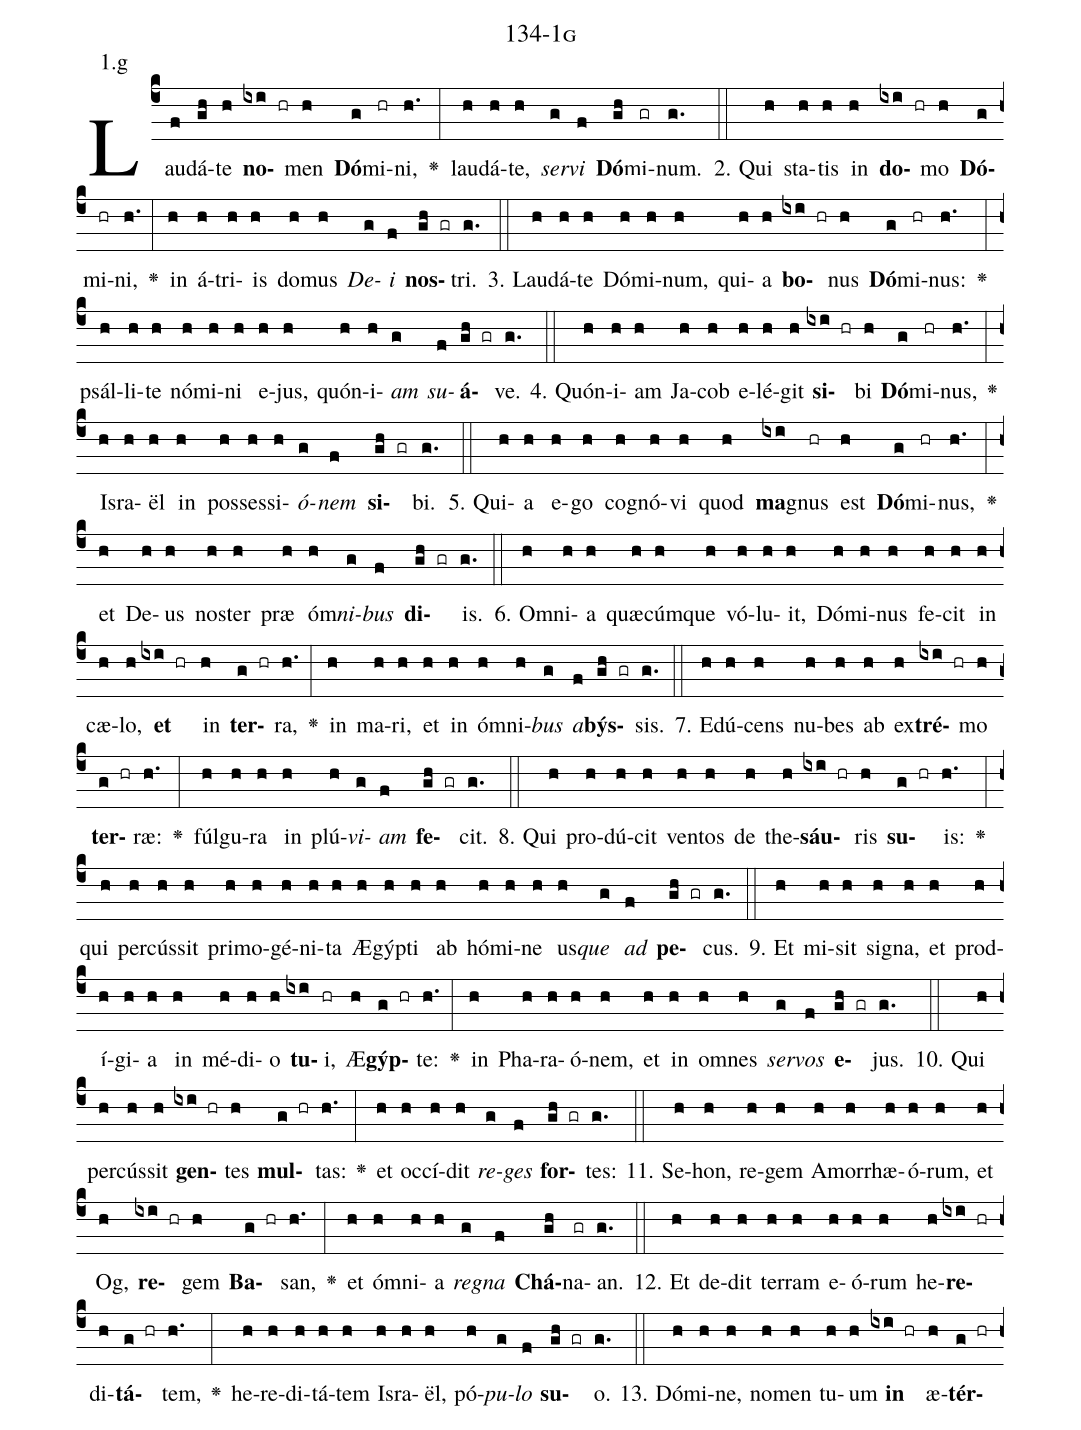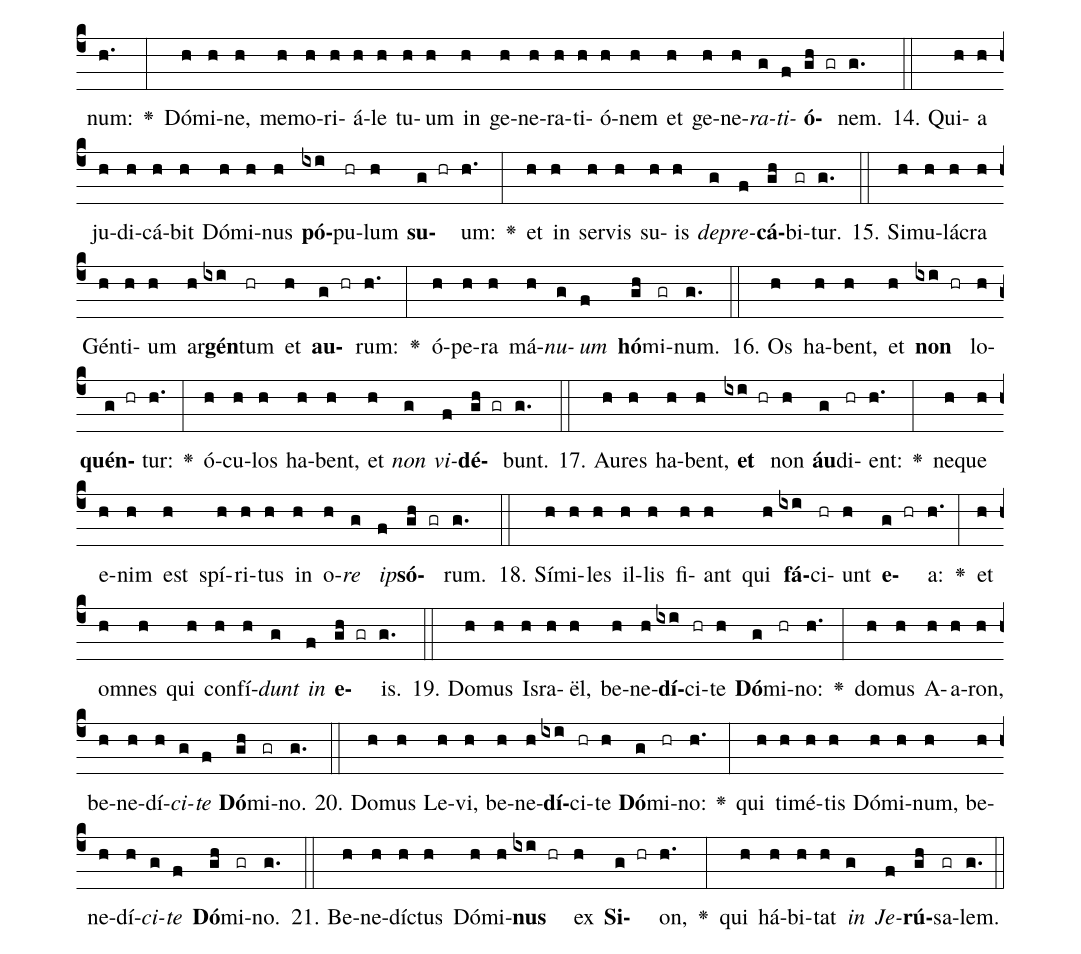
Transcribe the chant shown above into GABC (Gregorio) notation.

name: 134-1g;
annotation: 1.g;
%%
(c4)Lau(f)dá(gh)te(h) <b>no</b>(ixi hr)men(h) <b>Dó</b>(g)mi(hr)ni,(h.) <v>\greheightstar</v>(:) lau(h)dá(h)te,(h) <i>ser</i>(g)<i>vi</i>(f) <b>Dó</b>(gh)mi(gr)num.(g.) (::)
2. Qui(h) sta(h)tis(h) in(h) <b>do</b>(ixi hr)mo(h) <b>Dó</b>(g)mi(hr)ni,(h.) <v>\greheightstar</v>(:) in(h) á(h)tri(h)is(h) do(h)mus(h) <i>De</i>(g)<i>i</i>(f) <b>nos</b>(gh gr)tri.(g.) (::)
3. Lau(h)dá(h)te(h) Dó(h)mi(h)num,(h) qui(h)a(h) <b>bo</b>(ixi hr)nus(h) <b>Dó</b>(g)mi(hr)nus:(h.) <v>\greheightstar</v>(:) psál(h)li(h)te(h) nó(h)mi(h)ni(h) e(h)jus,(h) quón(h)i(h)<i>am</i>(g) <i>su</i>(f)<b>á</b>(gh gr)ve.(g.) (::)
4. Quón(h)i(h)am(h) Ja(h)cob(h) e(h)lé(h)git(h) <b>si</b>(ixi hr)bi(h) <b>Dó</b>(g)mi(hr)nus,(h.) <v>\greheightstar</v>(:) Is(h)ra(h)ël(h) in(h) pos(h)ses(h)si(h)<i>ó</i>(g)<i>nem</i>(f) <b>si</b>(gh gr)bi.(g.) (::)
5. Qui(h)a(h) e(h)go(h) co(h)gnó(h)vi(h) quod(h) <b>ma</b>(ixi)gnus(hr) est(h) <b>Dó</b>(g)mi(hr)nus,(h.) <v>\greheightstar</v>(:) et(h) De(h)us(h) nos(h)ter(h) præ(h) óm(h)<i>ni</i>(g)<i>bus</i>(f) <b>di</b>(gh gr)is.(g.) (::)
6. Om(h)ni(h)a(h) quæ(h)cúm(h)que(h) vó(h)lu(h)it,(h) Dó(h)mi(h)nus(h) fe(h)cit(h) in(h) cæ(h)lo,(h) <b>et</b>(ixi hr) in(h) <b>ter</b>(g hr)ra,(h.) <v>\greheightstar</v>(:) in(h) ma(h)ri,(h) et(h) in(h) óm(h)ni(h)<i>bus</i>(g) <i>a</i>(f)<b>býs</b>(gh gr)sis.(g.) (::)
7. E(h)dú(h)cens(h) nu(h)bes(h) ab(h) ex(h)<b>tré</b>(ixi hr)mo(h) <b>ter</b>(g hr)ræ:(h.) <v>\greheightstar</v>(:) fúl(h)gu(h)ra(h) in(h) plú(h)<i>vi</i>(g)<i>am</i>(f) <b>fe</b>(gh gr)cit.(g.) (::)
8. Qui(h) pro(h)dú(h)cit(h) ven(h)tos(h) de(h) the(h)<b>sáu</b>(ixi hr)ris(h) <b>su</b>(g hr)is:(h.) <v>\greheightstar</v>(:) qui(h) per(h)cús(h)sit(h) pri(h)mo(h)gé(h)ni(h)ta(h) Æ(h)gýp(h)ti(h) ab(h) hó(h)mi(h)ne(h) us(h)<i>que</i>(g) <i>ad</i>(f) <b>pe</b>(gh gr)cus.(g.) (::)
9. Et(h) mi(h)sit(h) si(h)gna,(h) et(h) prod(h)í(h)gi(h)a(h) in(h) mé(h)di(h)o(h) <b>tu</b>(ixi)i,(hr) Æ(h)<b>gýp</b>(g hr)te:(h.) <v>\greheightstar</v>(:) in(h) Pha(h)ra(h)ó(h)nem,(h) et(h) in(h) om(h)nes(h) <i>ser</i>(g)<i>vos</i>(f) <b>e</b>(gh gr)jus.(g.) (::)
10. Qui(h) per(h)cús(h)sit(h) <b>gen</b>(ixi hr)tes(h) <b>mul</b>(g hr)tas:(h.) <v>\greheightstar</v>(:) et(h) oc(h)cí(h)dit(h) <i>re</i>(g)<i>ges</i>(f) <b>for</b>(gh gr)tes:(g.) (::)
11. Se(h)hon,(h) re(h)gem(h) A(h)mor(h)rhæ(h)ó(h)rum,(h) et(h) Og,(h) <b>re</b>(ixi hr)gem(h) <b>Ba</b>(g hr)san,(h.) <v>\greheightstar</v>(:) et(h) óm(h)ni(h)a(h) <i>re</i>(g)<i>gna</i>(f) <b>Chá</b>(gh)na(gr)an.(g.) (::)
12. Et(h) de(h)dit(h) ter(h)ram(h) e(h)ó(h)rum(h) he(h)<b>re</b>(ixi hr)di(h)<b>tá</b>(g hr)tem,(h.) <v>\greheightstar</v>(:) he(h)re(h)di(h)tá(h)tem(h) Is(h)ra(h)ël,(h) pó(h)<i>pu</i>(g)<i>lo</i>(f) <b>su</b>(gh gr)o.(g.) (::)
13. Dó(h)mi(h)ne,(h) no(h)men(h) tu(h)um(h) <b>in</b>(ixi hr) æ(h)<b>tér</b>(g hr)num:(h.) <v>\greheightstar</v>(:) Dó(h)mi(h)ne,(h) me(h)mo(h)ri(h)á(h)le(h) tu(h)um(h) in(h) ge(h)ne(h)ra(h)ti(h)ó(h)nem(h) et(h) ge(h)ne(h)<i>ra</i>(g)<i>ti</i>(f)<b>ó</b>(gh gr)nem.(g.) (::)
14. Qui(h)a(h) ju(h)di(h)cá(h)bit(h) Dó(h)mi(h)nus(h) <b>pó</b>(ixi)pu(hr)lum(h) <b>su</b>(g hr)um:(h.) <v>\greheightstar</v>(:) et(h) in(h) ser(h)vis(h) su(h)is(h) <i>de</i>(g)<i>pre</i>(f)<b>cá</b>(gh)bi(gr)tur.(g.) (::)
15. Si(h)mu(h)lá(h)cra(h) Gén(h)ti(h)um(h) ar(h)<b>gén</b>(ixi)tum(hr) et(h) <b>au</b>(g hr)rum:(h.) <v>\greheightstar</v>(:) ó(h)pe(h)ra(h) má(h)<i>nu</i>(g)<i>um</i>(f) <b>hó</b>(gh)mi(gr)num.(g.) (::)
16. Os(h) ha(h)bent,(h) et(h) <b>non</b>(ixi hr) lo(h)<b>quén</b>(g hr)tur:(h.) <v>\greheightstar</v>(:) ó(h)cu(h)los(h) ha(h)bent,(h) et(h) <i>non</i>(g) <i>vi</i>(f)<b>dé</b>(gh gr)bunt.(g.) (::)
17. Au(h)res(h) ha(h)bent,(h) <b>et</b>(ixi hr) non(h) <b>áu</b>(g)di(hr)ent:(h.) <v>\greheightstar</v>(:) ne(h)que(h) e(h)nim(h) est(h) spí(h)ri(h)tus(h) in(h) o(h)<i>re</i>(g) <i>ip</i>(f)<b>só</b>(gh gr)rum.(g.) (::)
18. Sí(h)mi(h)les(h) il(h)lis(h) fi(h)ant(h) qui(h) <b>fá</b>(ixi)ci(hr)unt(h) <b>e</b>(g hr)a:(h.) <v>\greheightstar</v>(:) et(h) om(h)nes(h) qui(h) con(h)fí(h)<i>dunt</i>(g) <i>in</i>(f) <b>e</b>(gh gr)is.(g.) (::)
19. Do(h)mus(h) Is(h)ra(h)ël,(h) be(h)ne(h)<b>dí</b>(ixi)ci(hr)te(h) <b>Dó</b>(g)mi(hr)no:(h.) <v>\greheightstar</v>(:) do(h)mus(h) A(h)a(h)ron,(h) be(h)ne(h)dí(h)<i>ci</i>(g)<i>te</i>(f) <b>Dó</b>(gh)mi(gr)no.(g.) (::)
20. Do(h)mus(h) Le(h)vi,(h) be(h)ne(h)<b>dí</b>(ixi)ci(hr)te(h) <b>Dó</b>(g)mi(hr)no:(h.) <v>\greheightstar</v>(:) qui(h) ti(h)mé(h)tis(h) Dó(h)mi(h)num,(h) be(h)ne(h)dí(h)<i>ci</i>(g)<i>te</i>(f) <b>Dó</b>(gh)mi(gr)no.(g.) (::)
21. Be(h)ne(h)díc(h)tus(h) Dó(h)mi(h)<b>nus</b>(ixi hr) ex(h) <b>Si</b>(g hr)on,(h.) <v>\greheightstar</v>(:) qui(h) há(h)bi(h)tat(h) <i>in</i>(g) <i>Je</i>(f)<b>rú</b>(gh)sa(gr)lem.(g.) (::)
